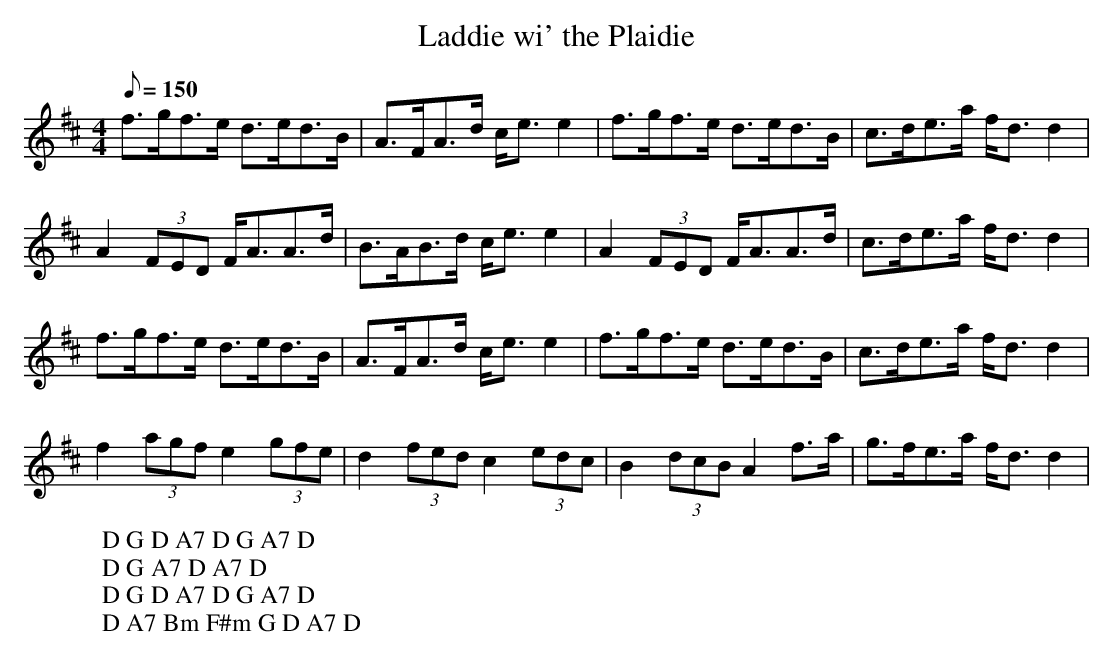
X:1
T:Laddie wi' the Plaidie
M:4/4
L:1/8
Q:150
K:D
f3/2g/f3/2e/ d3/2e/d3/2B/|A3/2F/A3/2d/ c/e3/2e2|f3/2g/f3/2e/ d3/2e/d3/2B/|c3/2d/e3/2a/ f/d3/2d2|
W:D G D A7 D G A7 D
A2(3FED F/A3/2A3/2d/|B3/2A/B3/2d/ c/e3/2e2|A2(3FED F/A3/2A3/2d/|c3/2d/e3/2a/ f/d3/2d2|
W:D G A7 D A7 D
f3/2g/f3/2e/ d3/2e/d3/2B/|A3/2F/A3/2d/ c/e3/2e2|f3/2g/f3/2e/ d3/2e/d3/2B/|c3/2d/e3/2a/ f/d3/2d2|
W:D G D A7 D G A7 D
f2(3agf e2(3gfe|d2(3fed c2(3edc|B2(3dcB A2f3/2a/|g3/2f/e3/2a/ f/d3/2d2|
W:D A7 Bm F#m G D A7 D
